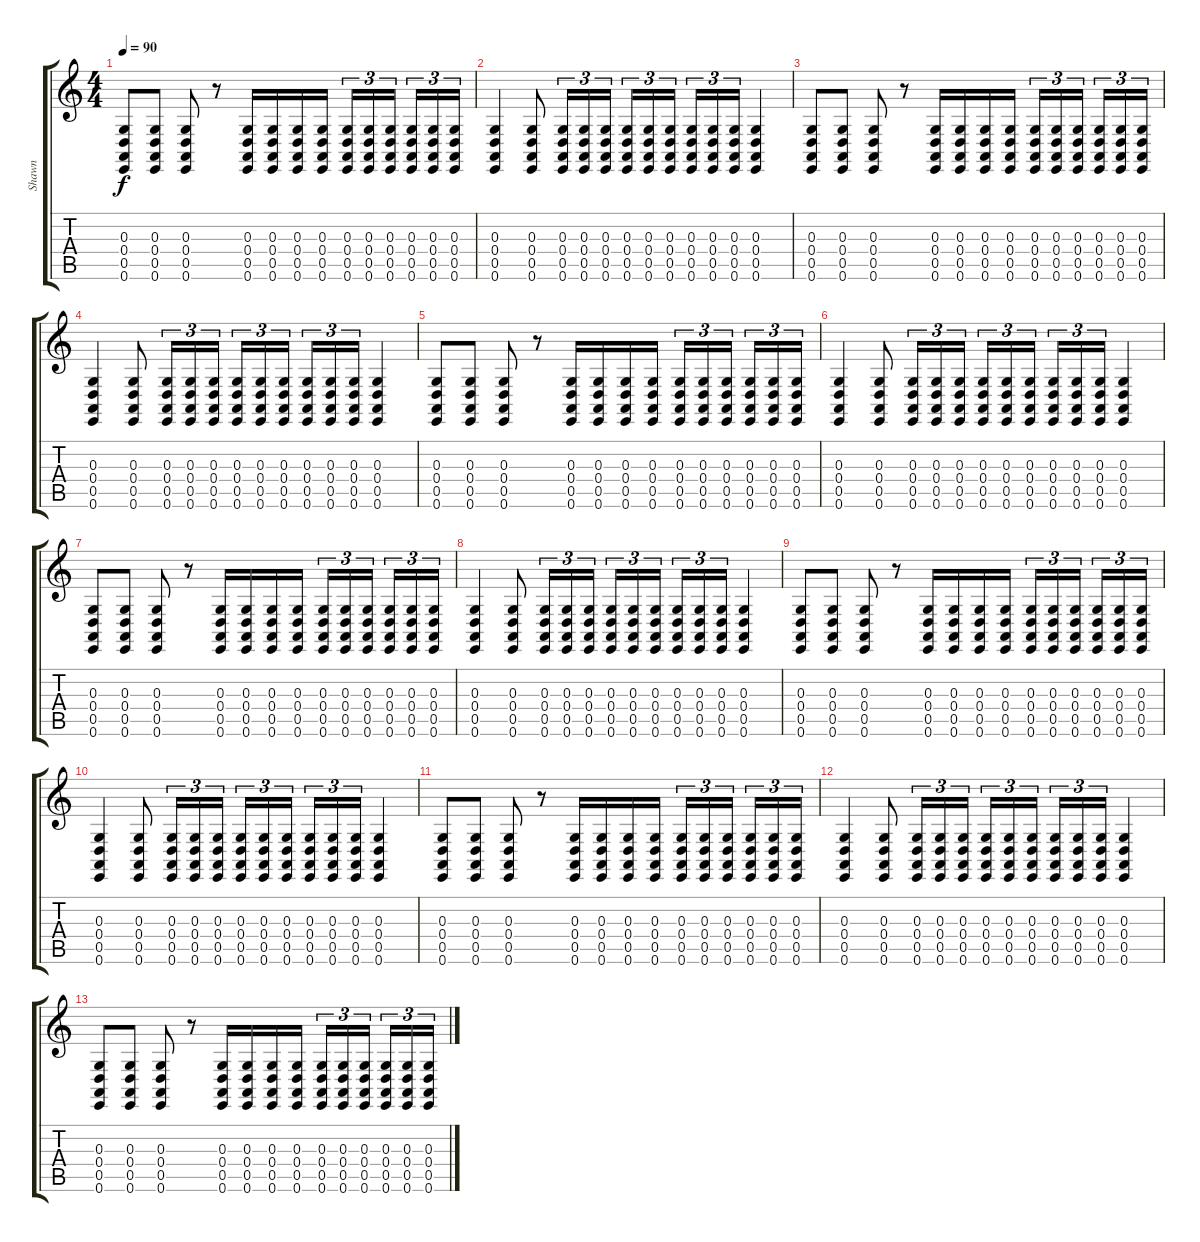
\track ("Shawn" "Shawn") {instrument melodictom}
\staff {score tabs}
\tuning (E4 B3 G3 D3 A2 E2) {hide}
\ts (4 4)
\tempo 90
\clef g2
\ks c
(0.3 0.4 0.5 0.6).8{dy f} (0.3 0.4 0.5 0.6).8 (0.3 0.4 0.5 0.6).8 r.8 (0.3 0.4 0.5 0.6).16 (0.3 0.4 0.5 0.6).16 (0.3 0.4 0.5 0.6).16 (0.3 0.4 0.5 0.6).16 (0.3 0.4 0.5 0.6).16{tu (3 2)} (0.3 0.4 0.5 0.6).16{tu (3 2)} (0.3 0.4 0.5 0.6).16{tu (3 2)} (0.3 0.4 0.5 0.6).16{tu (3 2)} (0.3 0.4 0.5 0.6).16{tu (3 2)} (0.3 0.4 0.5 0.6).16{tu (3 2)} |
(0.3 0.4 0.5 0.6).4 (0.3 0.4 0.5 0.6).8 (0.3 0.4 0.5 0.6).16{tu (3 2)} (0.3 0.4 0.5 0.6).16{tu (3 2)} (0.3 0.4 0.5 0.6).16{tu (3 2)} (0.3 0.4 0.5 0.6).16{tu (3 2)} (0.3 0.4 0.5 0.6).16{tu (3 2)} (0.3 0.4 0.5 0.6).16{tu (3 2)} (0.3 0.4 0.5 0.6).16{tu (3 2)} (0.3 0.4 0.5 0.6).16{tu (3 2)} (0.3 0.4 0.5 0.6).16{tu (3 2)} (0.3 0.4 0.5 0.6).4 |
(0.3 0.4 0.5 0.6).8 (0.3 0.4 0.5 0.6).8 (0.3 0.4 0.5 0.6).8 r.8 (0.3 0.4 0.5 0.6).16 (0.3 0.4 0.5 0.6).16 (0.3 0.4 0.5 0.6).16 (0.3 0.4 0.5 0.6).16 (0.3 0.4 0.5 0.6).16{tu (3 2)} (0.3 0.4 0.5 0.6).16{tu (3 2)} (0.3 0.4 0.5 0.6).16{tu (3 2)} (0.3 0.4 0.5 0.6).16{tu (3 2)} (0.3 0.4 0.5 0.6).16{tu (3 2)} (0.3 0.4 0.5 0.6).16{tu (3 2)} |
(0.3 0.4 0.5 0.6).4 (0.3 0.4 0.5 0.6).8 (0.3 0.4 0.5 0.6).16{tu (3 2)} (0.3 0.4 0.5 0.6).16{tu (3 2)} (0.3 0.4 0.5 0.6).16{tu (3 2)} (0.3 0.4 0.5 0.6).16{tu (3 2)} (0.3 0.4 0.5 0.6).16{tu (3 2)} (0.3 0.4 0.5 0.6).16{tu (3 2)} (0.3 0.4 0.5 0.6).16{tu (3 2)} (0.3 0.4 0.5 0.6).16{tu (3 2)} (0.3 0.4 0.5 0.6).16{tu (3 2)} (0.3 0.4 0.5 0.6).4 |
(0.3 0.4 0.5 0.6).8 (0.3 0.4 0.5 0.6).8 (0.3 0.4 0.5 0.6).8 r.8 (0.3 0.4 0.5 0.6).16 (0.3 0.4 0.5 0.6).16 (0.3 0.4 0.5 0.6).16 (0.3 0.4 0.5 0.6).16 (0.3 0.4 0.5 0.6).16{tu (3 2)} (0.3 0.4 0.5 0.6).16{tu (3 2)} (0.3 0.4 0.5 0.6).16{tu (3 2)} (0.3 0.4 0.5 0.6).16{tu (3 2)} (0.3 0.4 0.5 0.6).16{tu (3 2)} (0.3 0.4 0.5 0.6).16{tu (3 2)} |
(0.3 0.4 0.5 0.6).4 (0.3 0.4 0.5 0.6).8 (0.3 0.4 0.5 0.6).16{tu (3 2)} (0.3 0.4 0.5 0.6).16{tu (3 2)} (0.3 0.4 0.5 0.6).16{tu (3 2)} (0.3 0.4 0.5 0.6).16{tu (3 2)} (0.3 0.4 0.5 0.6).16{tu (3 2)} (0.3 0.4 0.5 0.6).16{tu (3 2)} (0.3 0.4 0.5 0.6).16{tu (3 2)} (0.3 0.4 0.5 0.6).16{tu (3 2)} (0.3 0.4 0.5 0.6).16{tu (3 2)} (0.3 0.4 0.5 0.6).4 |
(0.3 0.4 0.5 0.6).8 (0.3 0.4 0.5 0.6).8 (0.3 0.4 0.5 0.6).8 r.8 (0.3 0.4 0.5 0.6).16 (0.3 0.4 0.5 0.6).16 (0.3 0.4 0.5 0.6).16 (0.3 0.4 0.5 0.6).16 (0.3 0.4 0.5 0.6).16{tu (3 2)} (0.3 0.4 0.5 0.6).16{tu (3 2)} (0.3 0.4 0.5 0.6).16{tu (3 2)} (0.3 0.4 0.5 0.6).16{tu (3 2)} (0.3 0.4 0.5 0.6).16{tu (3 2)} (0.3 0.4 0.5 0.6).16{tu (3 2)} |
(0.3 0.4 0.5 0.6).4 (0.3 0.4 0.5 0.6).8 (0.3 0.4 0.5 0.6).16{tu (3 2)} (0.3 0.4 0.5 0.6).16{tu (3 2)} (0.3 0.4 0.5 0.6).16{tu (3 2)} (0.3 0.4 0.5 0.6).16{tu (3 2)} (0.3 0.4 0.5 0.6).16{tu (3 2)} (0.3 0.4 0.5 0.6).16{tu (3 2)} (0.3 0.4 0.5 0.6).16{tu (3 2)} (0.3 0.4 0.5 0.6).16{tu (3 2)} (0.3 0.4 0.5 0.6).16{tu (3 2)} (0.3 0.4 0.5 0.6).4 |
(0.3 0.4 0.5 0.6).8 (0.3 0.4 0.5 0.6).8 (0.3 0.4 0.5 0.6).8 r.8 (0.3 0.4 0.5 0.6).16 (0.3 0.4 0.5 0.6).16 (0.3 0.4 0.5 0.6).16 (0.3 0.4 0.5 0.6).16 (0.3 0.4 0.5 0.6).16{tu (3 2)} (0.3 0.4 0.5 0.6).16{tu (3 2)} (0.3 0.4 0.5 0.6).16{tu (3 2)} (0.3 0.4 0.5 0.6).16{tu (3 2)} (0.3 0.4 0.5 0.6).16{tu (3 2)} (0.3 0.4 0.5 0.6).16{tu (3 2)} |
(0.3 0.4 0.5 0.6).4 (0.3 0.4 0.5 0.6).8 (0.3 0.4 0.5 0.6).16{tu (3 2)} (0.3 0.4 0.5 0.6).16{tu (3 2)} (0.3 0.4 0.5 0.6).16{tu (3 2)} (0.3 0.4 0.5 0.6).16{tu (3 2)} (0.3 0.4 0.5 0.6).16{tu (3 2)} (0.3 0.4 0.5 0.6).16{tu (3 2)} (0.3 0.4 0.5 0.6).16{tu (3 2)} (0.3 0.4 0.5 0.6).16{tu (3 2)} (0.3 0.4 0.5 0.6).16{tu (3 2)} (0.3 0.4 0.5 0.6).4 |
(0.3 0.4 0.5 0.6).8 (0.3 0.4 0.5 0.6).8 (0.3 0.4 0.5 0.6).8 r.8 (0.3 0.4 0.5 0.6).16 (0.3 0.4 0.5 0.6).16 (0.3 0.4 0.5 0.6).16 (0.3 0.4 0.5 0.6).16 (0.3 0.4 0.5 0.6).16{tu (3 2)} (0.3 0.4 0.5 0.6).16{tu (3 2)} (0.3 0.4 0.5 0.6).16{tu (3 2)} (0.3 0.4 0.5 0.6).16{tu (3 2)} (0.3 0.4 0.5 0.6).16{tu (3 2)} (0.3 0.4 0.5 0.6).16{tu (3 2)} |
(0.3 0.4 0.5 0.6).4 (0.3 0.4 0.5 0.6).8 (0.3 0.4 0.5 0.6).16{tu (3 2)} (0.3 0.4 0.5 0.6).16{tu (3 2)} (0.3 0.4 0.5 0.6).16{tu (3 2)} (0.3 0.4 0.5 0.6).16{tu (3 2)} (0.3 0.4 0.5 0.6).16{tu (3 2)} (0.3 0.4 0.5 0.6).16{tu (3 2)} (0.3 0.4 0.5 0.6).16{tu (3 2)} (0.3 0.4 0.5 0.6).16{tu (3 2)} (0.3 0.4 0.5 0.6).16{tu (3 2)} (0.3 0.4 0.5 0.6).4 |
(0.3 0.4 0.5 0.6).8 (0.3 0.4 0.5 0.6).8 (0.3 0.4 0.5 0.6).8 r.8 (0.3 0.4 0.5 0.6).16 (0.3 0.4 0.5 0.6).16 (0.3 0.4 0.5 0.6).16 (0.3 0.4 0.5 0.6).16 (0.3 0.4 0.5 0.6).16{tu (3 2)} (0.3 0.4 0.5 0.6).16{tu (3 2)} (0.3 0.4 0.5 0.6).16{tu (3 2)} (0.3 0.4 0.5 0.6).16{tu (3 2)} (0.3 0.4 0.5 0.6).16{tu (3 2)} (0.3 0.4 0.5 0.6).16{tu (3 2)}
